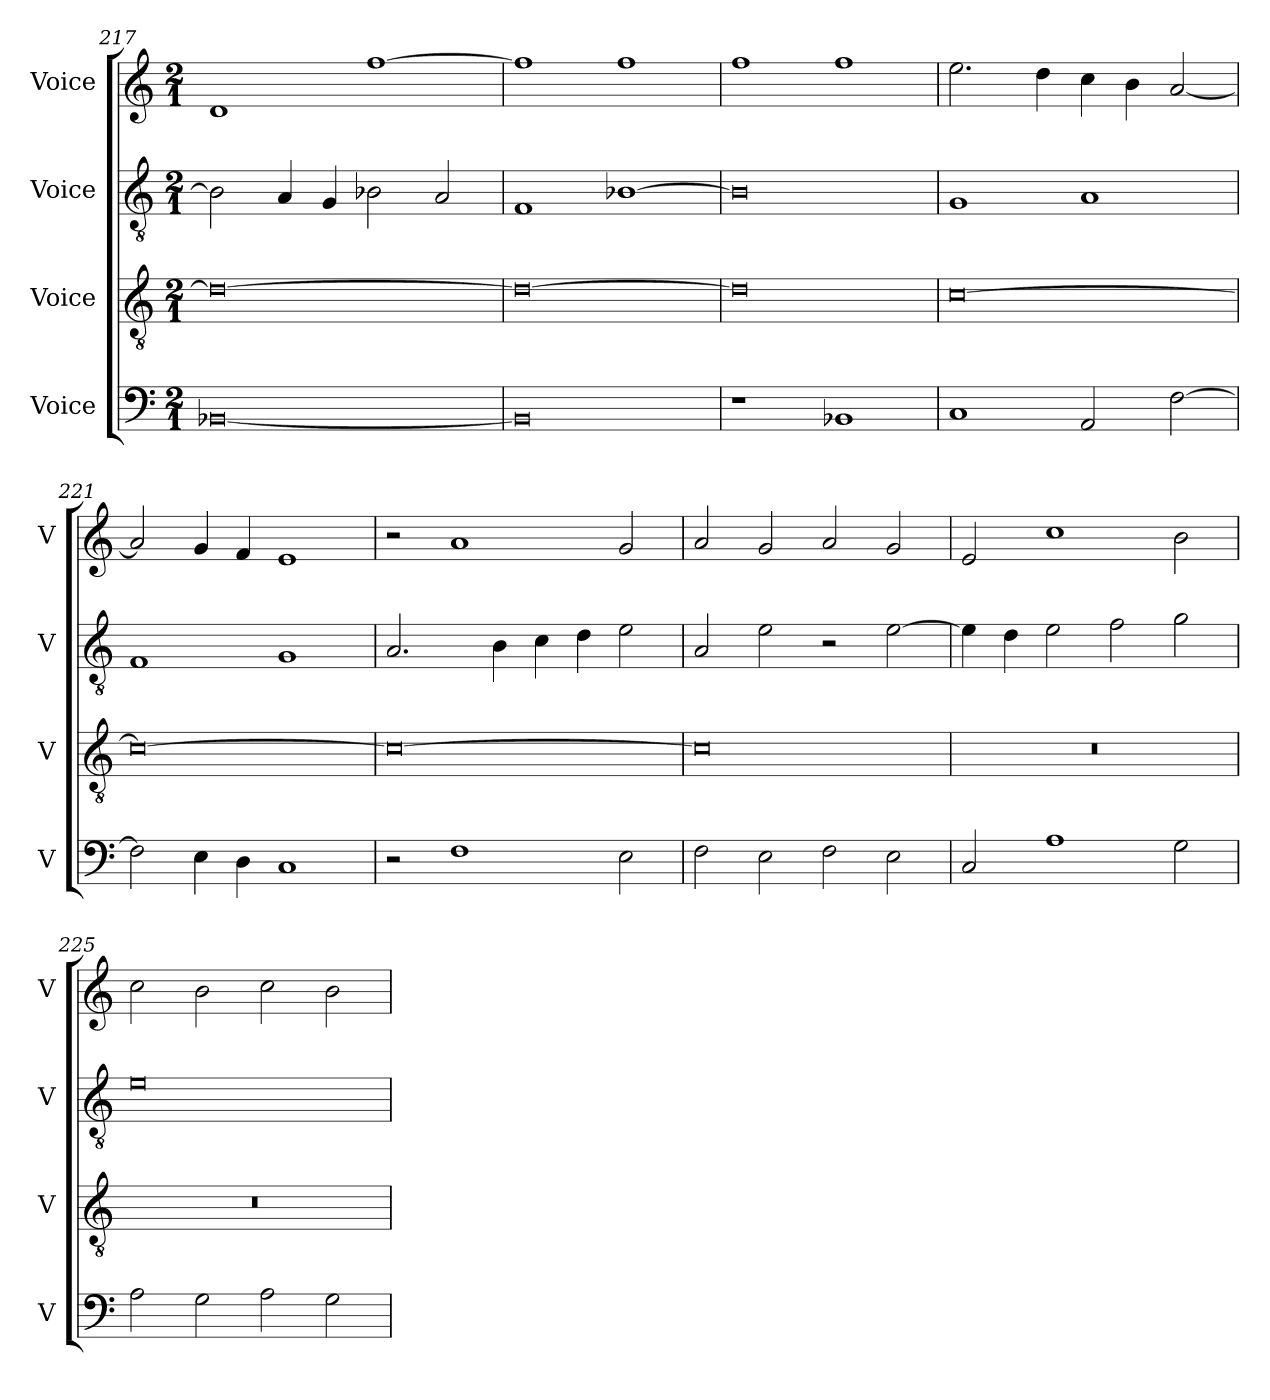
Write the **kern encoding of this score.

**kern	**kern	**kern	**kern
*part4	*part3	*part2	*part1
*staff4	*staff3	*staff2	*staff1
*I"Voice	*I"Voice	*I"Voice	*I"Voice
*I'V	*I'V	*I'V	*I'V
*clefF4	*clefGv2	*clefGv2	*clefG2
*k[]	*k[]	*k[]	*k[]
*M2/1	*M2/1	*M2/1	*M2/1
=217	=217	=217	=217
[0BB-X	0d_	2B-\]	1d
.	.	4A/	.
.	.	4G/	.
.	.	2B-X\	[1ff
.	.	2A/	.
=218	=218	=218	=218
0BB-]	0d_	1F	1ff]
.	.	[1B-X	1ff
=219	=219	=219	=219
1r	0d]	0B-]	1ff
1BB-X	.	.	1ff
=220	=220	=220	=220
1C	[0c	1G	2.ee\
.	.	.	4dd\
2AA/	.	1A	4cc\
.	.	.	4b\
[2F\	.	.	[2a/
=221	=221	=221	=221
2F\]	0c_	1F	2a/]
4E\	.	.	4g/
4D\	.	.	4f/
1C	.	1G	1e
!!LO:LB:g=z
=222	=222	=222	=222
2r	0c_	2.A/	2r
1F	.	.	1a
.	.	4B\	.
.	.	4c\	.
.	.	4d\	.
2E\	.	2e\	2g/
=223	=223	=223	=223
2F\	0c]	2A/	2a/
2E\	.	2e\	2g/
2F\	.	2r	2a/
2E\	.	[2e\	2g/
=224	=224	=224	=224
2C/	0r	4e\]	2e/
.	.	4d\	.
1A	.	2e\	1cc
.	.	2f\	.
2G\	.	2g\	2b\
=225	=225	=225	=225
2A\	0r	0e	2cc\
2G\	.	.	2b\
2A\	.	.	2cc\
2G\	.	.	2b\
=	=	=	=
*-	*-	*-	*-
